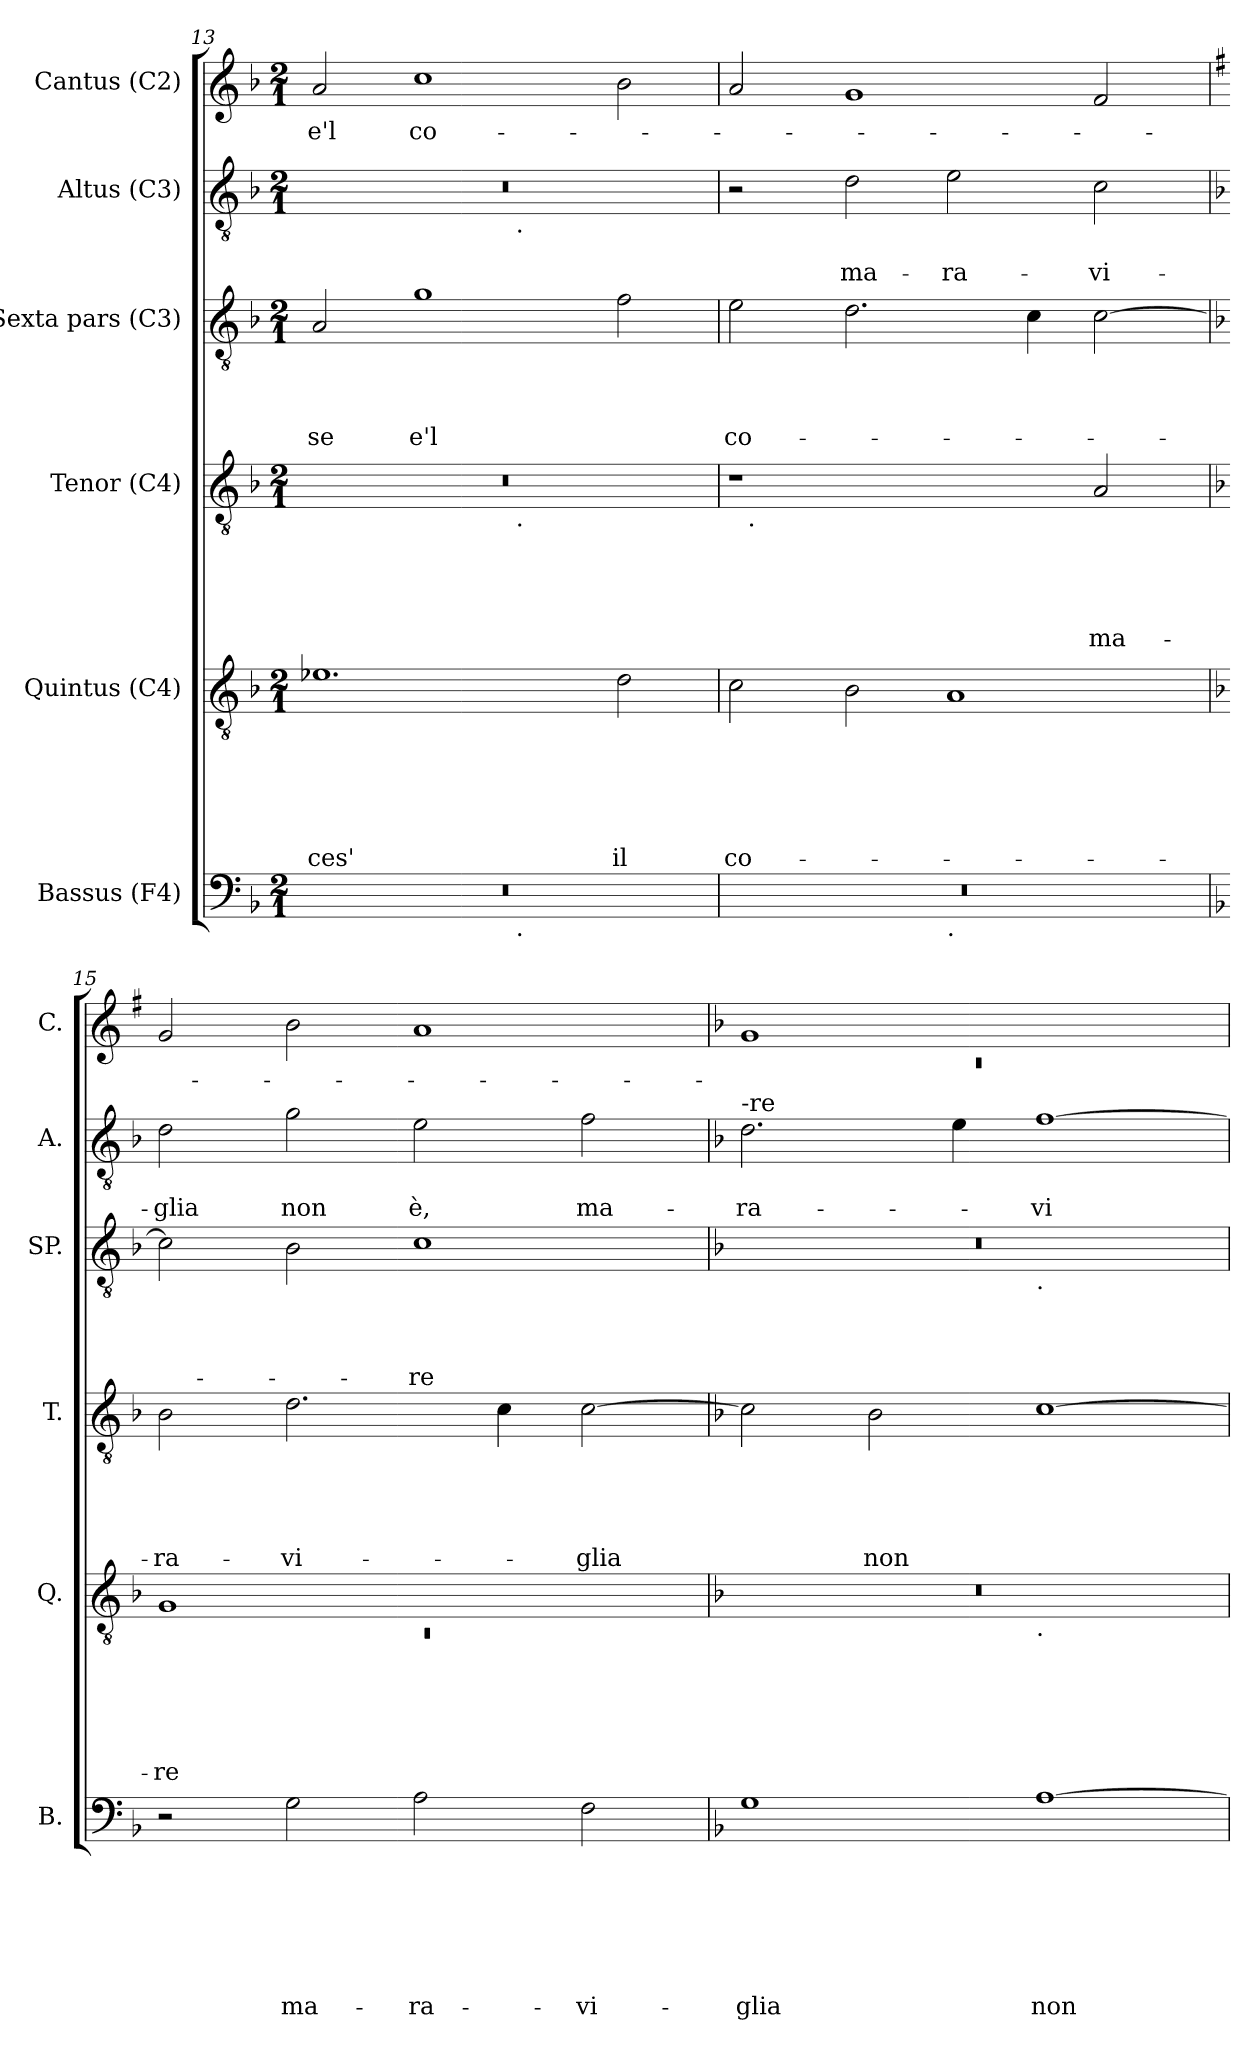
**kern	**text	**text	**text	**text	**text	**text	**text	**kern	**text	**text	**text	**text	**text	**text	**kern	**text	**text	**text	**text	**text	**kern	**text	**text	**text	**text	**kern	**text	**text	**kern	**text
*part6	*part6	*part6	*part6	*part6	*part6	*part6	*part6	*part5	*part5	*part5	*part5	*part5	*part5	*part5	*part4	*part4	*part4	*part4	*part4	*part4	*part3	*part3	*part3	*part3	*part3	*part2	*part2	*part2	*part1	*part1
*staff6	*staff6	*staff6	*staff6	*staff6	*staff6	*staff6	*staff6	*staff5	*staff5	*staff5	*staff5	*staff5	*staff5	*staff5	*staff4	*staff4	*staff4	*staff4	*staff4	*staff4	*staff3	*staff3	*staff3	*staff3	*staff3	*staff2	*staff2	*staff2	*staff1	*staff1
*I"Bassus (F4)	*	*	*	*	*	*	*	*I"Quintus (C4)	*	*	*	*	*	*	*I"Tenor (C4)	*	*	*	*	*	*I"Sexta pars (C3)	*	*	*	*	*I"Altus (C3)	*	*	*I"Cantus (C2)	*
*I'B.	*	*	*	*	*	*	*	*I'Q.	*	*	*	*	*	*	*I'T.	*	*	*	*	*	*I'SP.	*	*	*	*	*I'A.	*	*	*I'C.	*
*clefF4	*	*	*	*	*	*	*	*clefGv2	*	*	*	*	*	*	*clefGv2	*	*	*	*	*	*clefGv2	*	*	*	*	*clefGv2	*	*	*clefG2	*
*k[b-]	*	*	*	*	*	*	*	*k[b-]	*	*	*	*	*	*	*k[b-]	*	*	*	*	*	*k[b-]	*	*	*	*	*k[b-]	*	*	*k[b-]	*
*F:	*	*	*	*	*	*	*	*F:	*	*	*	*	*	*	*F:	*	*	*	*	*	*F:	*	*	*	*	*F:	*	*	*F:	*
*M2/1	*	*	*	*	*	*	*	*M2/1	*	*	*	*	*	*	*M2/1	*	*	*	*	*	*M2/1	*	*	*	*	*M2/1	*	*	*M2/1	*
=13	=13	=13	=13	=13	=13	=13	=13	=13	=13	=13	=13	=13	=13	=13	=13	=13	=13	=13	=13	=13	=13	=13	=13	=13	=13	=13	=13	=13	=13	=13
!	!	!	!	!	!	!	!	!	!	!	!	!	!	!LO:LY:b	!	!	!	!	!	!	!	!	!	!	!LO:LY:b	!	!	!	!	!LO:LY:b
*^	*	*	*	*	*	*	*	*	*	*	*	*	*	*	*^	*	*	*	*	*	*	*	*	*	*	*^	*	*	*	*
0r	1ryy	.	.	.	.	.	.	.	1.e-	.	.	.	.	.	-ces'	0r	1ryy	.	.	.	.	.	2A/	.	.	.	-se	0r	1ryy	.	.	2a/	e'l
!	!	!	!	!	!	!	!	!	!	!	!	!	!	!	!	!	!	!	!	!	!	!	!	!	!	!	!LO:LY:b	!	!	!	!	!	!LO:LY:b
.	.	.	.	.	.	.	.	.	.	.	.	.	.	.	.	.	.	.	.	.	.	.	1g	.	.	.	e'l	.	.	.	.	1cc	co-
!	!	!	!	!	!	!	!	!	!	!	!	!	!	!	!	!	!	!	!	!	!	!	!	!	!	!	!	!	!LO:TX:b:t=.	!	!	!	!
!	!	!	!	!	!	!	!	!	!	!	!	!	!	!	!	!	!LO:TX:b:t=.	!	!	!	!	!	!	!	!	!	!	!	!	!	!	!	!
!	!LO:TX:b:t=.	!	!	!	!	!	!	!	!	!	!	!	!	!	!	!	!	!	!	!	!	!	!	!	!	!	!	!	!	!	!	!	!
.	1ryy	.	.	.	.	.	.	.	.	.	.	.	.	.	.	.	1ryy	.	.	.	.	.	.	.	.	.	.	.	1ryy	.	.	.	.
!	!	!	!	!	!	!	!	!	!	!	!	!	!	!	!LO:LY:b	!	!	!	!	!	!	!	!	!	!	!	!	!	!	!	!	!	!
.	.	.	.	.	.	.	.	.	2d\	.	.	.	.	.	il	.	.	.	.	.	.	.	2f\	.	.	.	.	.	.	.	.	2b-\	.
=14	=14	=14	=14	=14	=14	=14	=14	=14	=14	=14	=14	=14	=14	=14	=14	=14	=14	=14	=14	=14	=14	=14	=14	=14	=14	=14	=14	=14	=14	=14	=14	=14	=14
!	!	!	!	!	!	!	!	!	!	!	!	!	!	!	!LO:LY:b	!	!	!	!	!	!	!	!	!	!	!	!LO:LY:b	!	!	!	!	!	!
*	*	*	*	*	*	*	*	*	*	*	*	*	*	*	*	*	*	*	*	*	*	*	*	*	*	*	*	*v	*v	*	*	*	*
0r	1ryy	.	.	.	.	.	.	.	2c\	.	.	.	.	.	co-	1r	32ryy	.	.	.	.	.	2e\	.	.	.	co-	2r	.	.	2a/	.
!	!	!	!	!	!	!	!	!	!	!	!	!	!	!	!	!	!LO:TX:b:t=.	!	!	!	!	!	!	!	!	!	!	!	!	!	!	!
.	.	.	.	.	.	.	.	.	.	.	.	.	.	.	.	.	1ryy	.	.	.	.	.	.	.	.	.	.	.	.	.	.	.
!	!	!	!	!	!	!	!	!	!	!	!	!	!	!	!	!	!	!	!	!	!	!	!	!	!	!	!	!	!	!LO:LY:b	!	!
.	.	.	.	.	.	.	.	.	2B-\	.	.	.	.	.	.	.	.	.	.	.	.	.	2.d\	.	.	.	.	2d\	.	ma-	1g	.
!	!LO:TX:b:t=.	!	!	!	!	!	!	!	!	!	!	!	!	!	!	!	!	!	!	!	!	!	!	!	!	!	!	!	!	!	!	!
!	!	!	!	!	!	!	!	!	!	!	!	!	!	!	!	!	!	!	!	!	!	!	!	!	!	!	!	!	!	!LO:LY:b	!	!
.	1ryy	.	.	.	.	.	.	.	1A	.	.	.	.	.	.	2ryy	.	.	.	.	.	.	.	.	.	.	.	2e\	.	-ra-	.	.
.	.	.	.	.	.	.	.	.	.	.	.	.	.	.	.	.	2ryy	.	.	.	.	.	.	.	.	.	.	.	.	.	.	.
.	.	.	.	.	.	.	.	.	.	.	.	.	.	.	.	.	.	.	.	.	.	.	4c\	.	.	.	.	.	.	.	.	.
!	!	!	!	!	!	!	!	!	!	!	!	!	!	!	!	!	!	!	!	!	!	!LO:LY:b	!	!	!	!	!	!	!	!LO:LY:b	!	!
.	.	.	.	.	.	.	.	.	.	.	.	.	.	.	.	2A/	.	.	.	.	.	ma-	[>2c\	.	.	.	.	2c\	.	-vi-	2f/	.
.	.	.	.	.	.	.	.	.	.	.	.	.	.	.	.	.	4...ryy	.	.	.	.	.	.	.	.	.	.	.	.	.	.	.
*v	*v	*	*	*	*	*	*	*	*	*	*	*	*	*	*	*v	*v	*	*	*	*	*	*	*	*	*	*	*	*	*	*	*
=15	=15	=15	=15	=15	=15	=15	=15	=15	=15	=15	=15	=15	=15	=15	=15	=15	=15	=15	=15	=15	=15	=15	=15	=15	=15	=15	=15	=15	=15	=15
*	*	*	*	*	*	*	*	*	*	*	*	*	*	*	*	*	*	*	*	*	*	*	*	*	*	*	*	*	*k[f#]	*
*	*	*	*	*	*	*	*	*	*	*	*	*	*	*	*	*	*	*	*	*	*	*	*	*	*	*	*	*	*G:	*
*^	*	*	*	*	*	*	*	*^	*	*	*	*	*	*	*^	*	*	*	*	*	*	*	*	*	*	*	*	*	*	*
!	!	!	!	!	!	!	!	!	!	!LO:N:vis=1	!	!	!	!	!	!LO:LY:b	!	!	!	!	!	!	!LO:LY:b	!	!	!	!	!	!	!	!LO:LY:b	!	!
*v	*v	*	*	*	*	*	*	*	*	*	*	*	*	*	*	*	*v	*v	*	*	*	*	*	*	*	*	*	*	*	*	*	*	*
2r	.	.	.	.	.	.	.	1G	0rC	.	.	.	.	.	-re	2B-\	.	.	.	.	-ra-	2c\]	.	.	.	.	2d\	.	-glia	2g/	.
!	!	!	!	!	!	!	!LO:LY:b	!	!	!	!	!	!	!	!	!	!	!	!	!	!LO:LY:b	!	!	!	!	!	!	!	!LO:LY:b	!	!
2G\	.	.	.	.	.	.	ma-	.	.	.	.	.	.	.	.	2.d\	.	.	.	.	-vi-	2B-\	.	.	.	.	2g\	.	non	2b\	.
!	!	!	!	!	!	!	!LO:LY:b	!	!	!	!	!	!	!	!	!	!	!	!	!	!	!	!	!	!	!LO:LY:b	!	!	!LO:LY:b	!	!
2A\	.	.	.	.	.	.	-ra-	1ryy	.	.	.	.	.	.	.	.	.	.	.	.	.	1c	.	.	.	-re	2e\	.	è,	1a	.
.	.	.	.	.	.	.	.	.	.	.	.	.	.	.	.	4c\	.	.	.	.	.	.	.	.	.	.	.	.	.	.	.
!	!	!	!	!	!	!	!LO:LY:b	!	!	!	!	!	!	!	!	!	!	!	!	!	!LO:LY:b	!	!	!	!	!	!	!	!LO:LY:b	!	!
2F\	.	.	.	.	.	.	-vi-	.	.	.	.	.	.	.	.	[>2c\	.	.	.	.	-glia	.	.	.	.	.	2f\	.	ma-	.	.
!!LO:PB:g=z
=16	=16	=16	=16	=16	=16	=16	=16	=16	=16	=16	=16	=16	=16	=16	=16	=16	=16	=16	=16	=16	=16	=16	=16	=16	=16	=16	=16	=16	=16	=16	=16
*	*	*	*	*	*	*	*	*	*	*	*	*	*	*	*	*	*	*	*	*	*	*	*	*	*	*	*	*	*	*k[b-]	*
*	*	*	*	*	*	*	*	*	*	*	*	*	*	*	*	*	*	*	*	*	*	*	*	*	*	*	*	*	*	*F:	*
*	*	*	*	*	*	*	*	*	*	*	*	*	*	*	*	*	*	*	*	*	*	*	*	*	*	*	*	*	*	*^	*
!	!	!	!	!	!	!	!	!	!	!	!	!	!	!	!	!	!	!	!	!	!	!	!	!	!	!	!LO:TX:a:t=-re	!	!	!	!	!
!	!	!	!	!	!	!	!LO:LY:b	!	!	!	!	!	!	!	!	!	!	!	!	!	!	!	!	!	!	!	!	!	!LO:LY:b	!	!LO:N:vis=1	!
*	*	*	*	*	*	*	*	*	*	*	*	*	*	*	*	*	*	*	*	*	*	*^	*	*	*	*	*	*	*	*	*	*
1G	.	.	.	.	.	.	-glia	0r	1ryy	.	.	.	.	.	.	2c\]	.	.	.	.	.	0r	1ryy	.	.	.	.	2.d\	.	-ra-	1g	0rc	.
!	!	!	!	!	!	!	!	!	!	!	!	!	!	!	!	!	!	!	!	!	!LO:LY:b	!	!	!	!	!	!	!	!	!	!	!	!
.	.	.	.	.	.	.	.	.	.	.	.	.	.	.	.	2B-\	.	.	.	.	non	.	.	.	.	.	.	.	.	.	.	.	.
.	.	.	.	.	.	.	.	.	.	.	.	.	.	.	.	.	.	.	.	.	.	.	.	.	.	.	.	4e\	.	.	.	.	.
!	!	!	!	!	!	!	!	!	!	!	!	!	!	!	!	!	!	!	!	!	!	!	!LO:TX:b:t=.	!	!	!	!	!	!	!	!	!	!
!	!	!	!	!	!	!	!	!	!LO:TX:b:t=.	!	!	!	!	!	!	!	!	!	!	!	!	!	!	!	!	!	!	!	!	!	!	!	!
!	!	!	!	!	!	!	!LO:LY:b	!	!	!	!	!	!	!	!	!	!	!	!	!	!	!	!	!	!	!	!	!	!	!LO:LY:b	!	!	!
[>1A	.	.	.	.	.	.	non	.	1ryy	.	.	.	.	.	.	[>1c	.	.	.	.	.	.	1ryy	.	.	.	.	[>1f	.	-vi-	1ryy	.	.
*	*	*	*	*	*	*	*	*v	*v	*	*	*	*	*	*	*	*	*	*	*	*	*v	*v	*	*	*	*	*	*	*	*v	*v	*
=	=	=	=	=	=	=	=	=	=	=	=	=	=	=	=	=	=	=	=	=	=	=	=	=	=	=	=	=	=	=
*-	*-	*-	*-	*-	*-	*-	*-	*-	*-	*-	*-	*-	*-	*-	*-	*-	*-	*-	*-	*-	*-	*-	*-	*-	*-	*-	*-	*-	*-	*-
